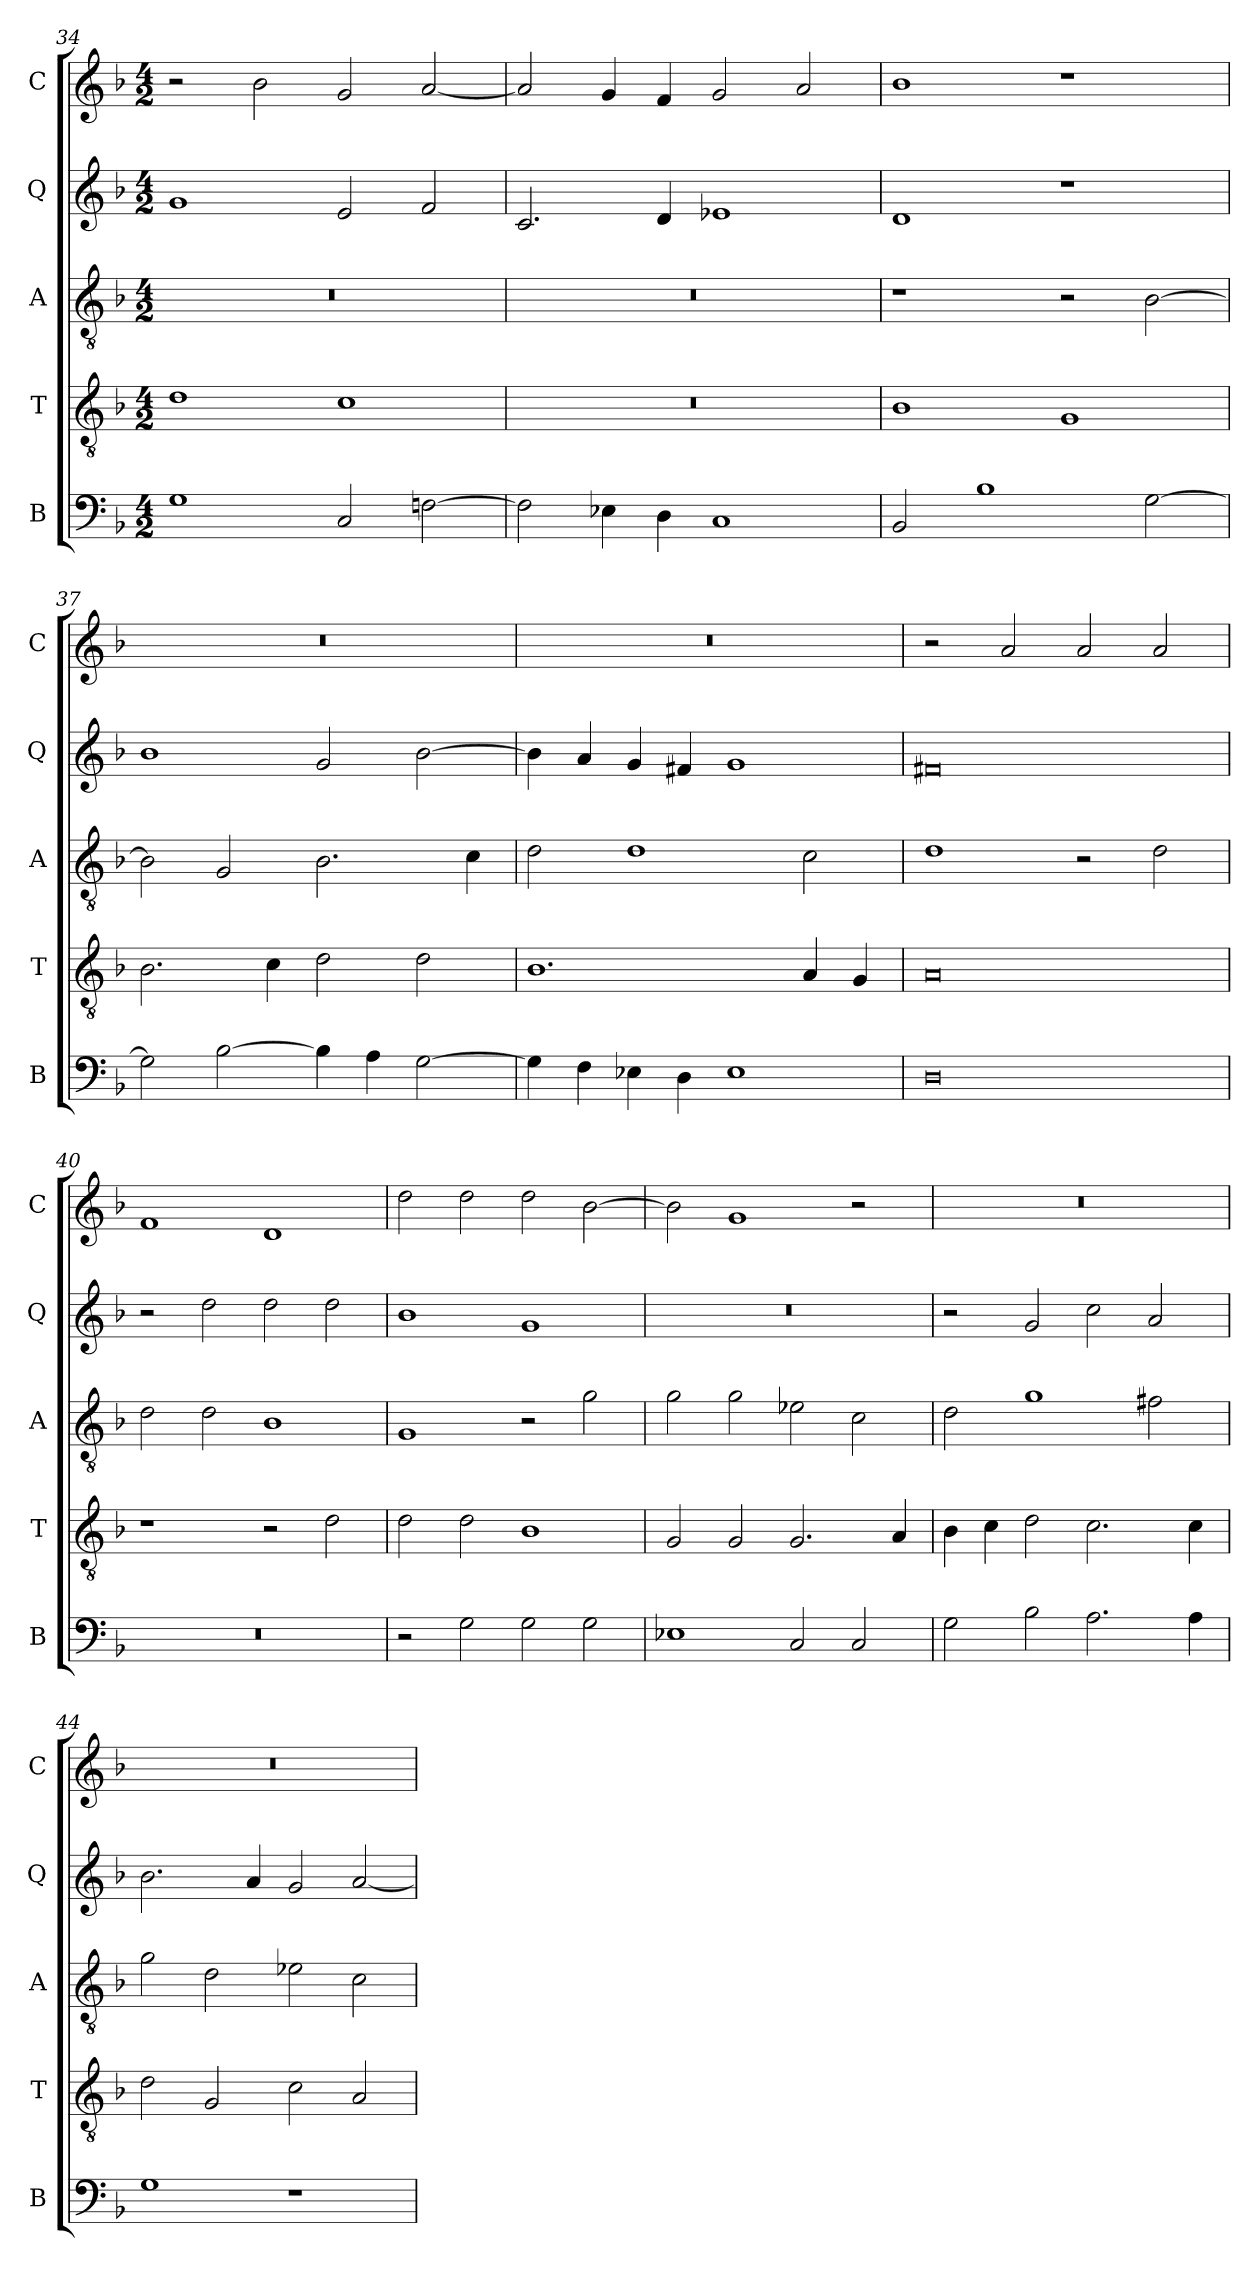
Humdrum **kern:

**kern	**kern	**kern	**kern	**kern
*part5	*part4	*part3	*part2	*part1
*staff5	*staff4	*staff3	*staff2	*staff1
*I"B	*I"T	*I"A	*I"Q	*I"C
*I'B	*I'T	*I'A	*I'Q	*I'C
!!LO:PB:g=z
*clefF4	*clefGv2	*clefGv2	*clefG2	*clefG2
*	*ITrd7c12	*ITrd7c12	*	*
*k[b-]	*k[b-]	*k[b-]	*k[b-]	*k[b-]
*F:	*F:	*F:	*F:	*F:
*M4/2	*M4/2	*M4/2	*M4/2	*M4/2
=34	=34	=34	=34	=34
!	!	!LO:N:vis=1	!	!
1Gi	1Di	0r	1gi	2r
.	.	.	.	2b-i\
2Ci/	1Ci	.	2ei/	2gi/
[>2Fni\	.	.	2fi/	[<2ai/
=35	=35	=35	=35	=35
!	!LO:N:vis=1	!LO:N:vis=1	!	!
2Fi\]	0r	0r	2.ci/	2ai/]
4E-Xi\	.	.	.	4gi/
4Di\	.	.	4di/	4fi/
1Ci	.	.	1e-Xi	2gi/
.	.	.	.	2ai/
=36	=36	=36	=36	=36
2BB-i/	1BB-i	1r	1di	1b-i
1B-i	.	.	.	.
.	1GGi	2r	1r	1r
[>2Gi\	.	[>2BB-i\	.	.
!!LO:LB:g=z
=37	=37	=37	=37	=37
!	!	!	!	!LO:N:vis=1
2Gi\]	2.BB-i\	2BB-i\]	1b-i	0r
[>2B-i\	.	2GGi/	.	.
.	4Ci\	.	.	.
4B-i\]	2Di\	2.BB-i\	2gi/	.
4Ai\	.	.	.	.
[>2Gi\	2Di\	.	[>2b-i\	.
.	.	4Ci\	.	.
=38	=38	=38	=38	=38
!	!	!	!	!LO:N:vis=1
4Gi\]	1.BB-i	2Di\	4b-i\]	0r
4Fi\	.	.	4ai/	.
4E-Xi\	.	1Di	4gi/	.
4Di\	.	.	4f#Xi/	.
1E-i	.	.	1gi	.
.	4AAi/	2Ci\	.	.
.	4GGi/	.	.	.
=39	=39	=39	=39	=39
0Di	0AAi	1Di	0f#Xi	2r
.	.	.	.	2ai/
.	.	2r	.	2ai/
.	.	2Di\	.	2ai/
!!LO:PB:g=z
=40	=40	=40	=40	=40
!LO:N:vis=1	!	!	!	!
0r	1r	2Di\	2r	1fi
.	.	2Di\	2ddi\	.
.	2r	1BB-i	2ddi\	1di
.	2Di\	.	2ddi\	.
=41	=41	=41	=41	=41
2r	2Di\	1GGi	1b-i	2ddi\
2Gi\	2Di\	.	.	2ddi\
2Gi\	1BB-i	2r	1gi	2ddi\
2Gi\	.	2Gi\	.	[>2b-i\
=42	=42	=42	=42	=42
!	!	!	!LO:N:vis=1	!
1E-Xi	2GGi/	2Gi\	0r	2b-i\]
.	2GGi/	2Gi\	.	1gi
2Ci/	2.GGi/	2E-Xi\	.	.
2Ci/	.	2Ci\	.	2r
.	4AAi/	.	.	.
!!LO:LB:g=z
=43	=43	=43	=43	=43
!	!	!	!	!LO:N:vis=1
2Gi\	4BB-i\	2Di\	2r	0r
.	4Ci\	.	.	.
2B-i\	2Di\	1Gi	2gi/	.
2.Ai\	2.Ci\	.	2cci\	.
.	.	2F#Xi\	2ai/	.
4Ai\	4Ci\	.	.	.
=44	=44	=44	=44	=44
!	!	!	!	!LO:N:vis=1
1Gi	2Di\	2Gi\	2.b-i\	0r
.	2GGi/	2Di\	.	.
.	.	.	4ai/	.
1r	2Ci\	2E-Xi\	2gi/	.
.	2AAi/	2Ci\	[<2ai/	.
=	=	=	=	=
*-	*-	*-	*-	*-
